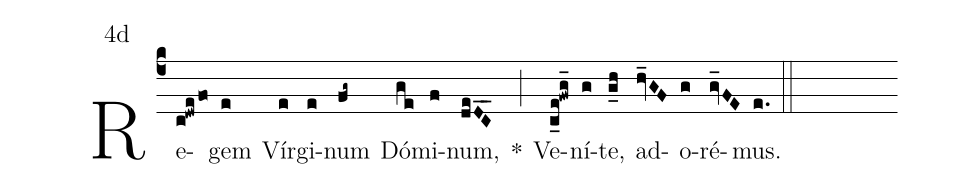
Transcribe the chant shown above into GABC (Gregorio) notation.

mode:4d;
%%
(c4) Re(c!dwe/fo)gem(e) Vír(e)gi(e)num(fg~) Dó(ge)mi(f)num,(deDC__) <sp>*</sp>(;) Ve(c_e!fwg_)ní(g)te,(g_h) ad(hv_GF)o(g)ré(gv_FE)mus.(e.) (::)
